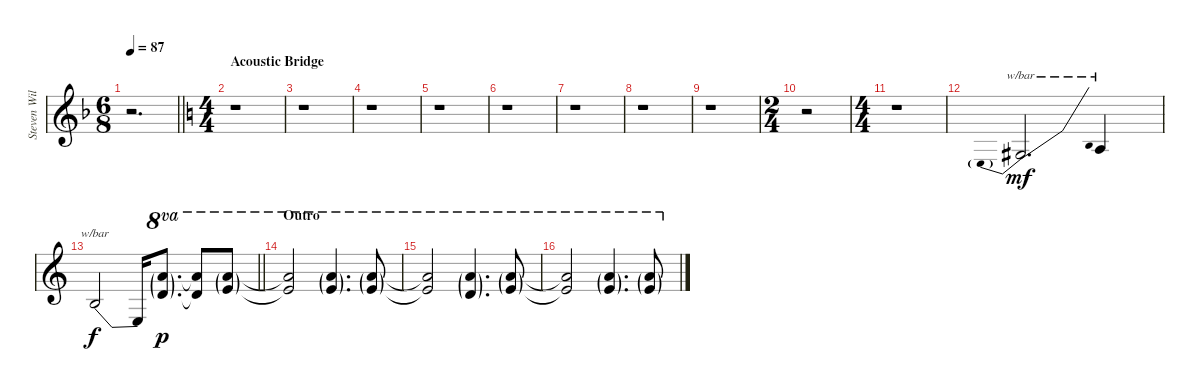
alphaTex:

\track ("Steven Wilson Vox Ensem." "Steven Wil") {instrument lead6voice}
\staff {score}
\tuning (E4 A3 A3 E3 E3 A2) {hide}
\ts (6 8)
\tempo 87
\clef g2
\barLineRight lightlight
\ks f
r.2{d dy f} |
\ts (4 4)
\section ("" "Acoustic Bridge")
\ks aminor
r.1 |
r.1 |
r.1 |
r.1 |
r.1 |
r.1 |
r.1 |
r.1 |
\ts (2 4)
r.2 |
\ts (4 4)
r.1 |
0.5.2{d tbe (predivedive default 0 8 60 14) dy mf instrument seashore} 0.5.4{tbe (dive default 0 10 60 24)} |
\barLineRight lightlight
0.5{t}.2{tbe (dive default 0 14 60 24) dy f} 0.5{t}.16 (17.1{g} 17.2{g}).8{d ot 8va dy p volume 16 instrument choiraahs} (17.1{t} 17.2{t}).8{ot 8va} (17.1{g} 19.2{g}).8{ot 8va} |
\section ("" "Outro")
(17.1{t} 19.2{t}).2{ot 8va} (17.1{g} 19.2{g}).4{d ot 8va} (17.1{g} 19.2{g}).8{ot 8va} |
(17.1{t} 19.2{t}).2{ot 8va} (17.1{g} 17.2{g}).4{d ot 8va} (17.1{g} 19.2{g}).8{ot 8va} |
(17.1{t} 19.2{t}).2{ot 8va} (17.1{g} 19.2{g}).4{d ot 8va} (17.1{g} 19.2{g}).8{ot 8va}
